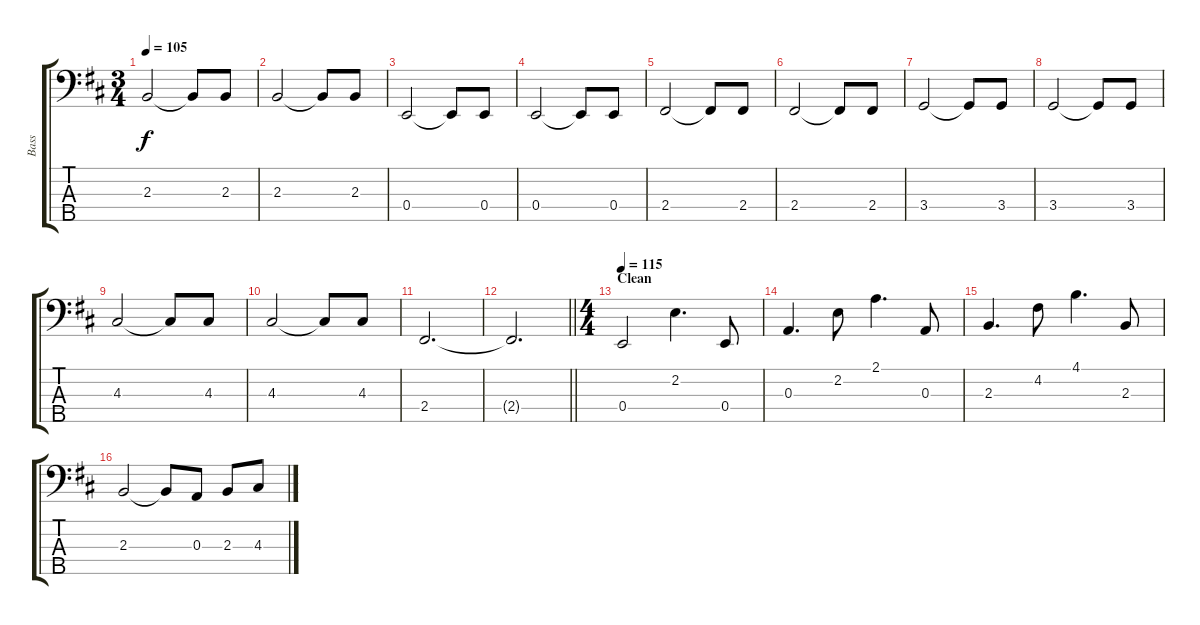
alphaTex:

\track ("Bass" "Bass") {instrument fretlessbass}
\staff {score tabs}
\tuning (G2 D2 A1 E1 B0) {hide}
\ts (3 4)
\tempo 105
\clef f4
\ks bminor
2.3.2{dy f} 2.3{t}.8 2.3.8 |
2.3.2 2.3{t}.8 2.3.8 |
0.4.2 0.4{t}.8 0.4.8 |
0.4.2 0.4{t}.8 0.4.8 |
2.4.2 2.4{t}.8 2.4.8 |
2.4.2 2.4{t}.8 2.4.8 |
3.4.2 3.4{t}.8 3.4.8 |
3.4.2 3.4{t}.8 3.4.8 |
4.3.2 4.3{t}.8 4.3.8 |
4.3.2 4.3{t}.8 4.3.8 |
2.4.2{d} |
\barLineRight lightlight
2.4{t}.2{d} |
\ts (4 4)
\section ("" "Clean")
\tempo 115
0.4.2 2.2.4{d} 0.4.8 |
0.3.4{d} 2.2.8 2.1.4{d} 0.3.8 |
2.3.4{d} 4.2.8 4.1.4{d} 2.3.8 |
2.3.2 2.3{t}.8 0.3.8 2.3.8 4.3.8
